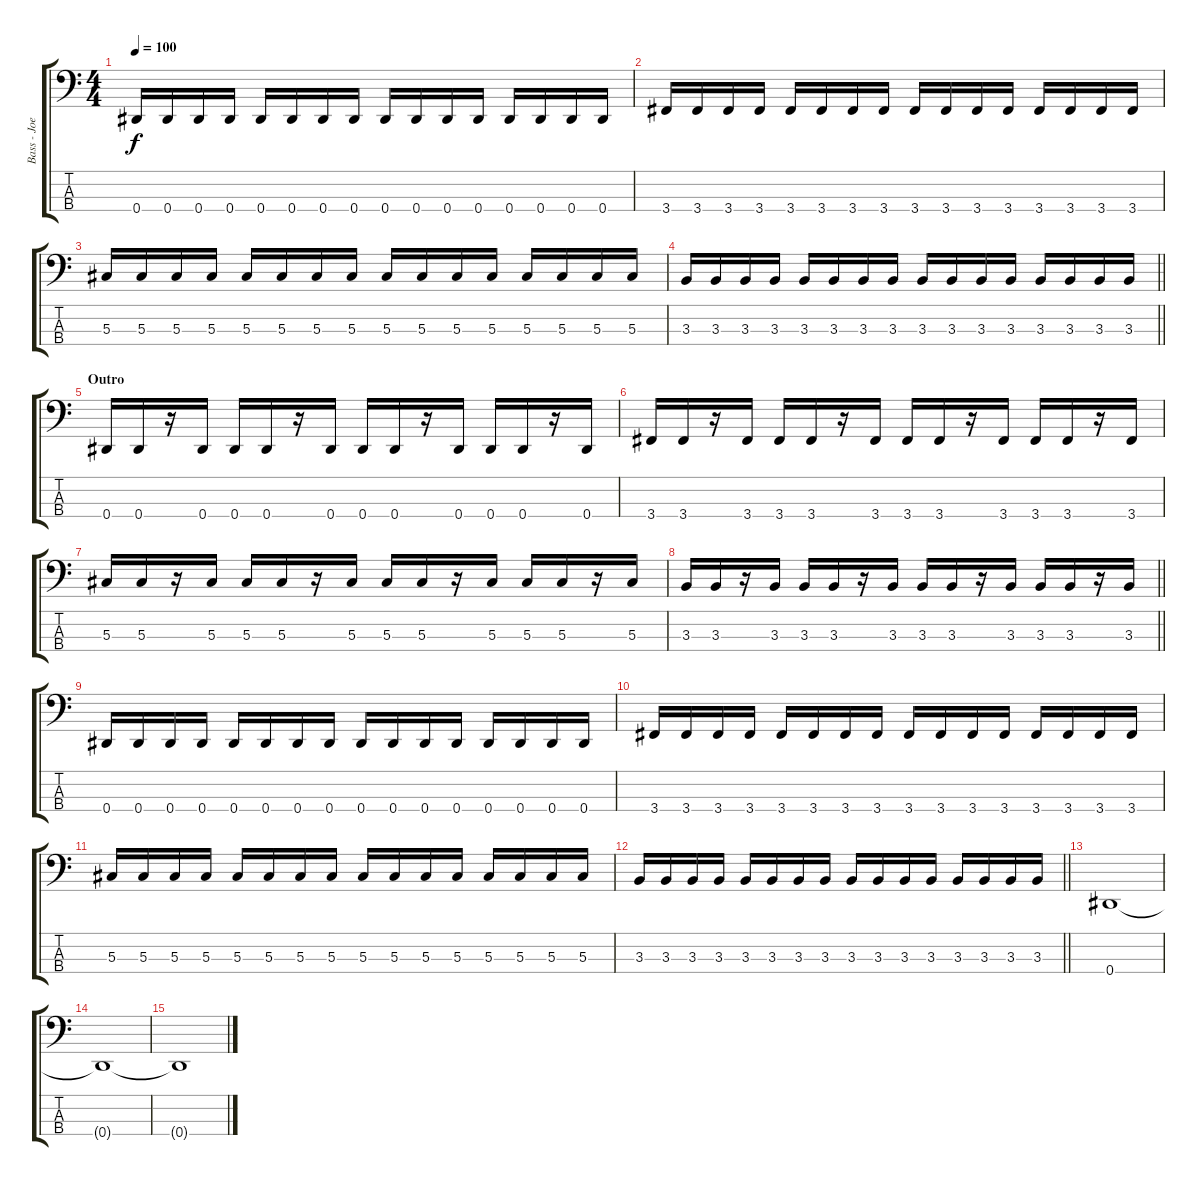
\track ("Bass - Joe" "Bass - Joe") {instrument electricbassfinger}
\staff {score tabs}
\tuning (Gb2 Db2 Ab1 Eb1) {hide}
\ts (4 4)
\tempo 100
\clef f4
\ks c
0.4.16{dy f} 0.4.16 0.4.16 0.4.16 0.4.16 0.4.16 0.4.16 0.4.16 0.4.16 0.4.16 0.4.16 0.4.16 0.4.16 0.4.16 0.4.16 0.4.16 |
3.4.16 3.4.16 3.4.16 3.4.16 3.4.16 3.4.16 3.4.16 3.4.16 3.4.16 3.4.16 3.4.16 3.4.16 3.4.16 3.4.16 3.4.16 3.4.16 |
5.3.16 5.3.16 5.3.16 5.3.16 5.3.16 5.3.16 5.3.16 5.3.16 5.3.16 5.3.16 5.3.16 5.3.16 5.3.16 5.3.16 5.3.16 5.3.16 |
\barLineRight lightlight
3.3.16 3.3.16 3.3.16 3.3.16 3.3.16 3.3.16 3.3.16 3.3.16 3.3.16 3.3.16 3.3.16 3.3.16 3.3.16 3.3.16 3.3.16 3.3.16 |
\section ("" "Outro")
0.4.16 0.4.16 r.16 0.4.16 0.4.16 0.4.16 r.16 0.4.16 0.4.16 0.4.16 r.16 0.4.16 0.4.16 0.4.16 r.16 0.4.16 |
3.4.16 3.4.16 r.16 3.4.16 3.4.16 3.4.16 r.16 3.4.16 3.4.16 3.4.16 r.16 3.4.16 3.4.16 3.4.16 r.16 3.4.16 |
5.3.16 5.3.16 r.16 5.3.16 5.3.16 5.3.16 r.16 5.3.16 5.3.16 5.3.16 r.16 5.3.16 5.3.16 5.3.16 r.16 5.3.16 |
\barLineRight lightlight
3.3.16 3.3.16 r.16 3.3.16 3.3.16 3.3.16 r.16 3.3.16 3.3.16 3.3.16 r.16 3.3.16 3.3.16 3.3.16 r.16 3.3.16 |
0.4.16 0.4.16 0.4.16 0.4.16 0.4.16 0.4.16 0.4.16 0.4.16 0.4.16 0.4.16 0.4.16 0.4.16 0.4.16 0.4.16 0.4.16 0.4.16 |
3.4.16 3.4.16 3.4.16 3.4.16 3.4.16 3.4.16 3.4.16 3.4.16 3.4.16 3.4.16 3.4.16 3.4.16 3.4.16 3.4.16 3.4.16 3.4.16 |
5.3.16 5.3.16 5.3.16 5.3.16 5.3.16 5.3.16 5.3.16 5.3.16 5.3.16 5.3.16 5.3.16 5.3.16 5.3.16 5.3.16 5.3.16 5.3.16 |
\barLineRight lightlight
3.3.16 3.3.16 3.3.16 3.3.16 3.3.16 3.3.16 3.3.16 3.3.16 3.3.16 3.3.16 3.3.16 3.3.16 3.3.16 3.3.16 3.3.16 3.3.16 |
0.4.1 |
0.4{t}.1 |
0.4{t}.1
